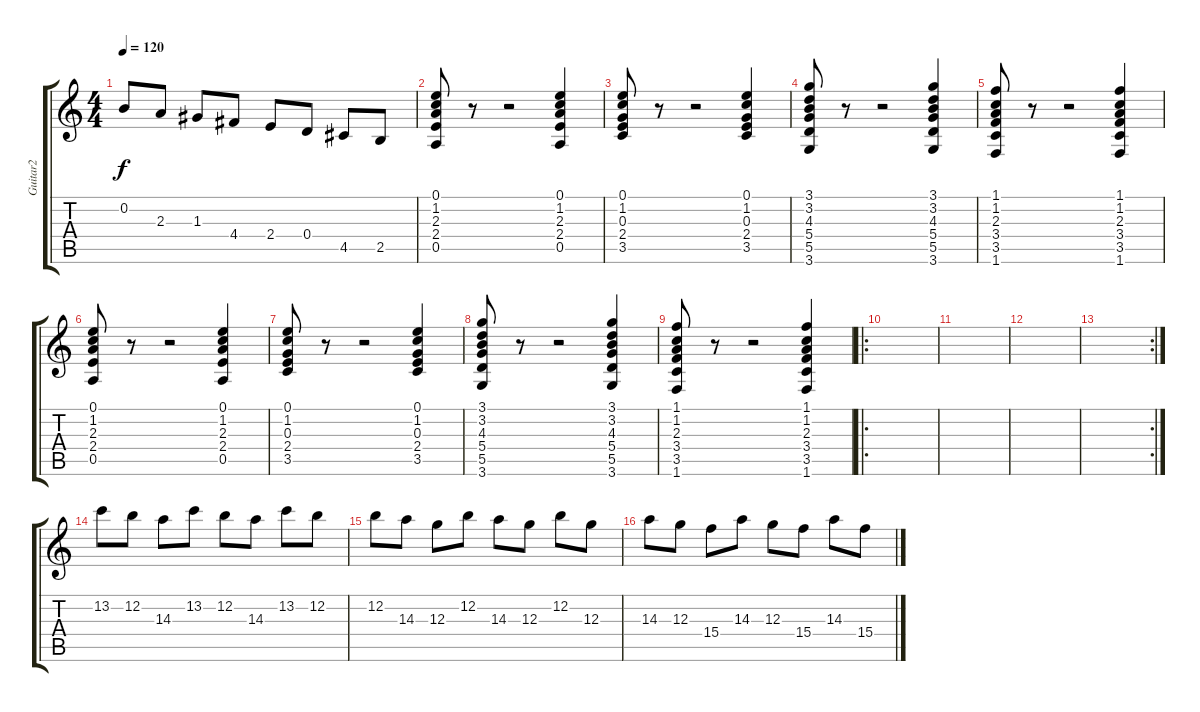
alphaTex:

\track ("Guitar2" "Guitar2") {instrument acousticguitarnylon}
\staff {score tabs}
\tuning (E4 B3 G3 D3 A2 E2) {hide}
\ts (4 4)
\tempo 120
\clef g2
\ks c
0.2.8{dy f} 2.3.8 1.3.8 4.4.8 2.4.8 0.4.8 4.5.8 2.5.8 |
(0.1 1.2 2.3 2.4 0.5).8 r.8 r.2 (0.1 1.2 2.3 2.4 0.5).4 |
(0.1 1.2 0.3 2.4 3.5).8 r.8 r.2 (0.1 1.2 0.3 2.4 3.5).4 |
(3.1 3.2 4.3 5.4 5.5 3.6).8 r.8 r.2 (3.1 3.2 4.3 5.4 5.5 3.6).4 |
(1.1 1.2 2.3 3.4 3.5 1.6).8 r.8 r.2 (1.1 1.2 2.3 3.4 3.5 1.6).4 |
(0.1 1.2 2.3 2.4 0.5).8 r.8 r.2 (0.1 1.2 2.3 2.4 0.5).4 |
(0.1 1.2 0.3 2.4 3.5).8 r.8 r.2 (0.1 1.2 0.3 2.4 3.5).4 |
(3.1 3.2 4.3 5.4 5.5 3.6).8 r.8 r.2 (3.1 3.2 4.3 5.4 5.5 3.6).4 |
(1.1 1.2 2.3 3.4 3.5 1.6).8 r.8 r.2 (1.1 1.2 2.3 3.4 3.5 1.6).4 |
\ro
|
|
|
\rc 2
|
13.2.8 12.2.8 14.3.8 13.2.8 12.2.8 14.3.8 13.2.8 12.2.8 |
12.2.8 14.3.8 12.3.8 12.2.8 14.3.8 12.3.8 12.2.8 12.3.8 |
14.3.8 12.3.8 15.4.8 14.3.8 12.3.8 15.4.8 14.3.8 15.4.8
